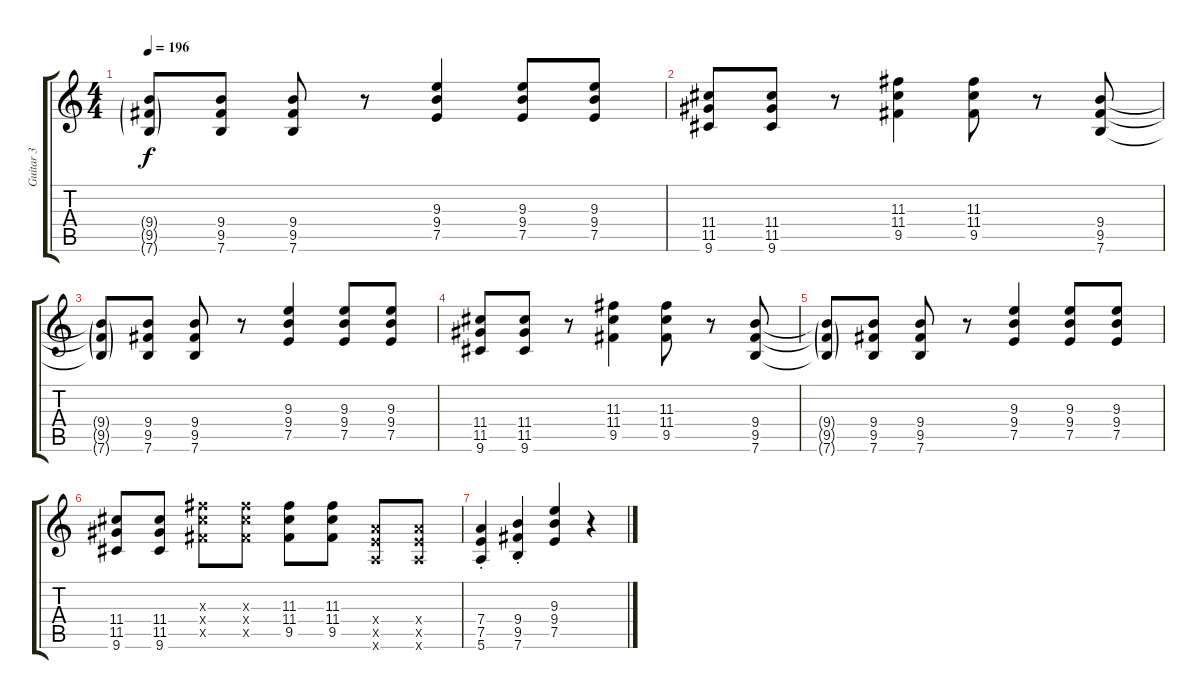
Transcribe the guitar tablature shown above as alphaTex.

\track ("Guitar 3" "Guitar 3") {instrument distortionguitar}
\staff {score tabs}
\tuning (E4 B3 G3 D3 A2 E2) {hide}
\ts (4 4)
\tempo 196
\clef g2
\ks c
(9.4{g t} 9.5{g t} 7.6{g t}).8{dy f} (9.4 9.5 7.6).8 (9.4 9.5 7.6).8 r.8 (9.3 9.4 7.5).4 (9.3 9.4 7.5).8 (9.3 9.4 7.5).8 |
(11.4 11.5 9.6).8 (11.4 11.5 9.6).8 r.8 (11.3 11.4 9.5).4 (11.3 11.4 9.5).8 r.8 (9.4 9.5 7.6).8 |
(9.4{g t} 9.5{g t} 7.6{g t}).8 (9.4 9.5 7.6).8 (9.4 9.5 7.6).8 r.8 (9.3 9.4 7.5).4 (9.3 9.4 7.5).8 (9.3 9.4 7.5).8 |
(11.4 11.5 9.6).8 (11.4 11.5 9.6).8 r.8 (11.3 11.4 9.5).4 (11.3 11.4 9.5).8 r.8 (9.4 9.5 7.6).8 |
(9.4{g t} 9.5{g t} 7.6{g t}).8 (9.4 9.5 7.6).8 (9.4 9.5 7.6).8 r.8 (9.3 9.4 7.5).4 (9.3 9.4 7.5).8 (9.3 9.4 7.5).8 |
(11.4 11.5 9.6).8 (11.4 11.5 9.6).8 (11.3{x} 11.4{x} 9.5{x}).8 (11.3{x} 11.4{x} 9.5{x}).8 (11.3 11.4 9.5).8 (11.3 11.4 9.5).8 (7.4{x} 7.5{x} 5.6{x}).8 (7.4{x} 7.5{x} 5.6{x}).8 |
(7.4{st} 7.5{st} 5.6{st}).4 (9.4{st} 9.5{st} 7.6{st}).4 (9.3 9.4 7.5).4 r.4
